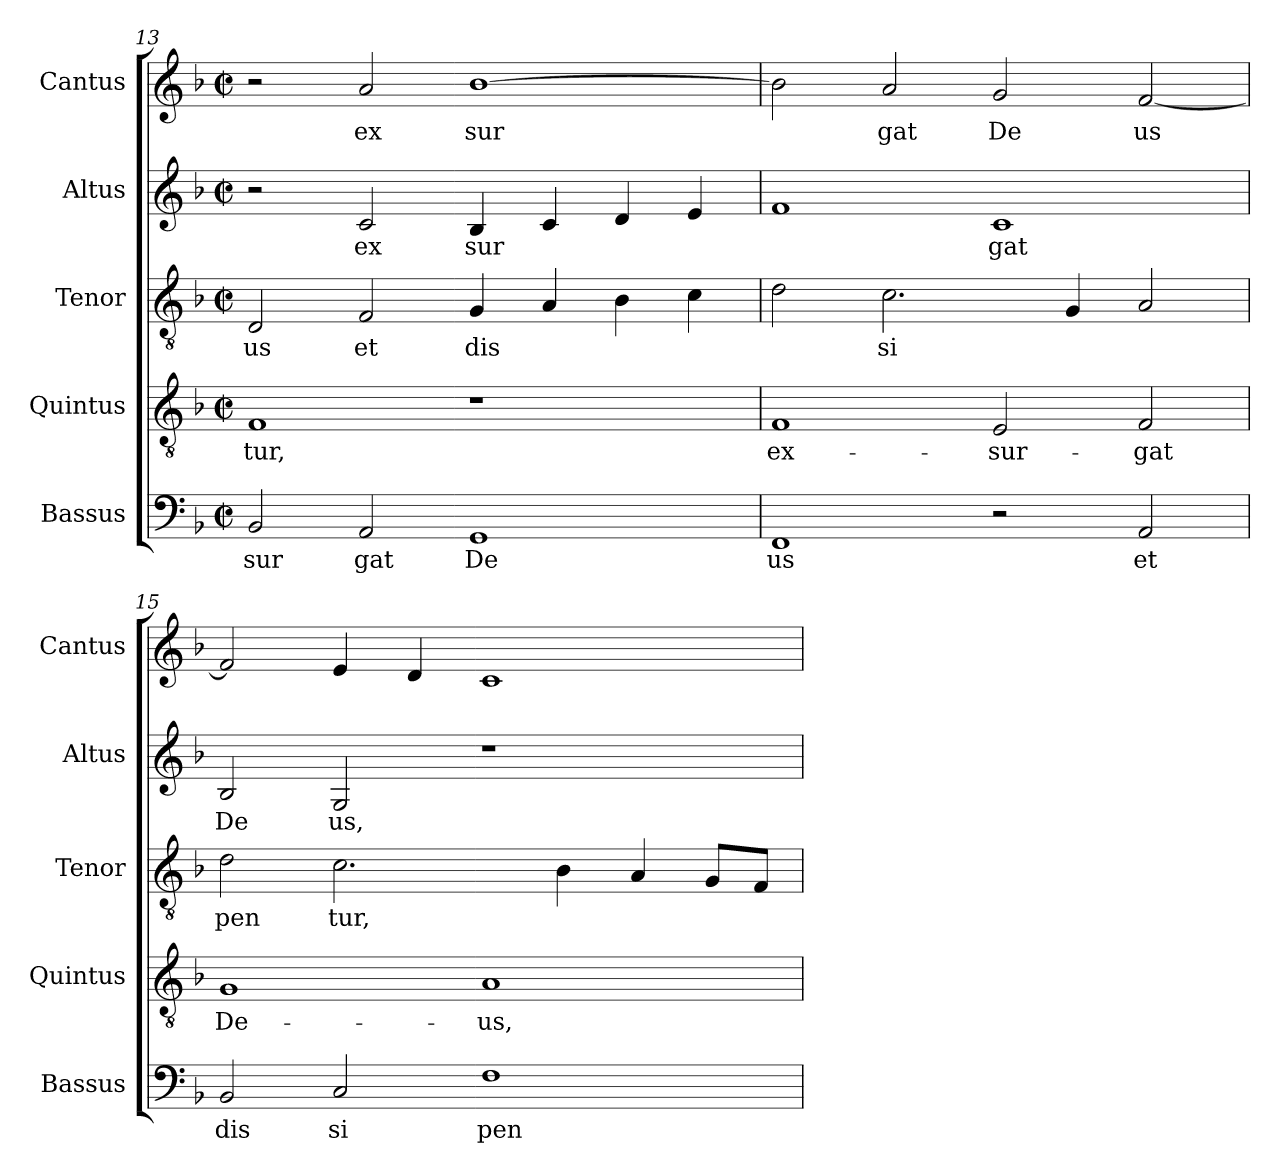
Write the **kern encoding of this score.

**kern	**text	**kern	**text	**kern	**text	**kern	**text	**kern	**text
*part5	*part5	*part4	*part4	*part3	*part3	*part2	*part2	*part1	*part1
*staff5	*staff5	*staff4	*staff4	*staff3	*staff3	*staff2	*staff2	*staff1	*staff1
*I"Bassus	*	*I"Quintus	*	*I"Tenor	*	*I"Altus	*	*I"Cantus	*
*I'Bassus	*	*I'Quintus	*	*I'Tenor	*	*I'Altus	*	*I'Cantus	*
*clefF4	*	*clefGv2	*	*clefGv2	*	*clefG2	*	*clefG2	*
*k[b-]	*	*k[b-]	*	*k[b-]	*	*k[b-]	*	*k[b-]	*
*F:	*	*F:	*	*F:	*	*F:	*	*F:	*
*M2/2	*	*M2/2	*	*M2/2	*	*M2/2	*	*M2/2	*
*met(c|)	*	*met(c|)	*	*met(c|)	*	*met(c|)	*	*met(c|)	*
=13	=13	=13	=13	=13	=13	=13	=13	=13	=13
!	!LO:LY:b:cj	!	!LO:LY:b:cj	!	!LO:LY:b:cj	!	!	!	!
2BB-/	sur	1F	-tur,	2D/	us	2r	.	2r	.
!	!LO:LY:b:cj	!	!	!	!LO:LY:b:cj	!	!LO:LY:b:cj	!	!LO:LY:b:cj
2AA/	gat	.	.	2F/	et	2c/	ex	2a/	ex
!	!LO:LY:b:cj	!	!	!	!LO:LY:b:cj	!	!LO:LY:b:cj	!	!LO:LY:b:cj
1GG	De	1r	.	4G/	dis	4B-/	sur	[>1b-	sur
!	!	!	!	!	!LO:LY:b:cj	!	!LO:LY:b:cj	!	!
.	.	.	.	4A/	.	4c/	.	.	.
!	!	!	!	!	!LO:LY:b:cj	!	!LO:LY:b:cj	!	!
.	.	.	.	4B-\	.	4d/	.	.	.
!	!	!	!	!	!LO:LY:b:cj	!	!LO:LY:b:cj	!	!
.	.	.	.	4c\	.	4e/	.	.	.
=14	=14	=14	=14	=14	=14	=14	=14	=14	=14
!	!LO:LY:b:cj	!	!LO:LY:b:cj	!	!LO:LY:b:cj	!	!LO:LY:b:cj	!	!LO:LY:b:cj
1FF	us	1F	ex-	2d\	.	1f	.	2b-\]	.
!	!	!	!	!	!LO:LY:b:cj	!	!	!	!LO:LY:b:cj
.	.	.	.	2.c\	si	.	.	2a/	gat
!	!	!	!LO:LY:b:cj	!	!	!	!LO:LY:b:cj	!	!LO:LY:b:cj
2r	.	2E/	-sur-	.	.	1c	gat	2g/	De
!	!	!	!	!	!LO:LY:b:cj	!	!	!	!
.	.	.	.	4G/	.	.	.	.	.
!	!LO:LY:b:cj	!	!LO:LY:b:cj	!	!LO:LY:b:cj	!	!	!	!LO:LY:b:cj
2AA/	et	2F/	-gat	2A/	.	.	.	[<2f/	us
=15	=15	=15	=15	=15	=15	=15	=15	=15	=15
!	!LO:LY:b:cj	!	!LO:LY:b:cj	!	!LO:LY:b:cj	!	!LO:LY:b:cj	!	!LO:LY:b:cj
2BB-/	dis	1G	De-	2d\	pen	2B-/	De	2f/]	.
!	!LO:LY:b:cj	!	!	!	!LO:LY:b:cj	!	!LO:LY:b:cj	!	!LO:LY:b:cj
2C/	si	.	.	2.c\	tur,	2G/	us,	4e/	.
!	!	!	!	!	!	!	!	!	!LO:LY:b:cj
.	.	.	.	.	.	.	.	4d/	.
!	!LO:LY:b:cj	!	!LO:LY:b:cj	!	!	!	!	!	!LO:LY:b:cj
1F	pen	1A	-us,	.	.	1r	.	1c	.
!	!	!	!	!	!LO:LY:b:cj	!	!	!	!
.	.	.	.	4B-\	.	.	.	.	.
!	!	!	!	!	!LO:LY:b:cj	!	!	!	!
.	.	.	.	4A/	.	.	.	.	.
!	!	!	!	!	!LO:LY:b:cj	!	!	!	!
.	.	.	.	8G/L	.	.	.	.	.
!	!	!	!	!	!LO:LY:b:cj	!	!	!	!
.	.	.	.	8F/J	.	.	.	.	.
=	=	=	=	=	=	=	=	=	=
*-	*-	*-	*-	*-	*-	*-	*-	*-	*-
